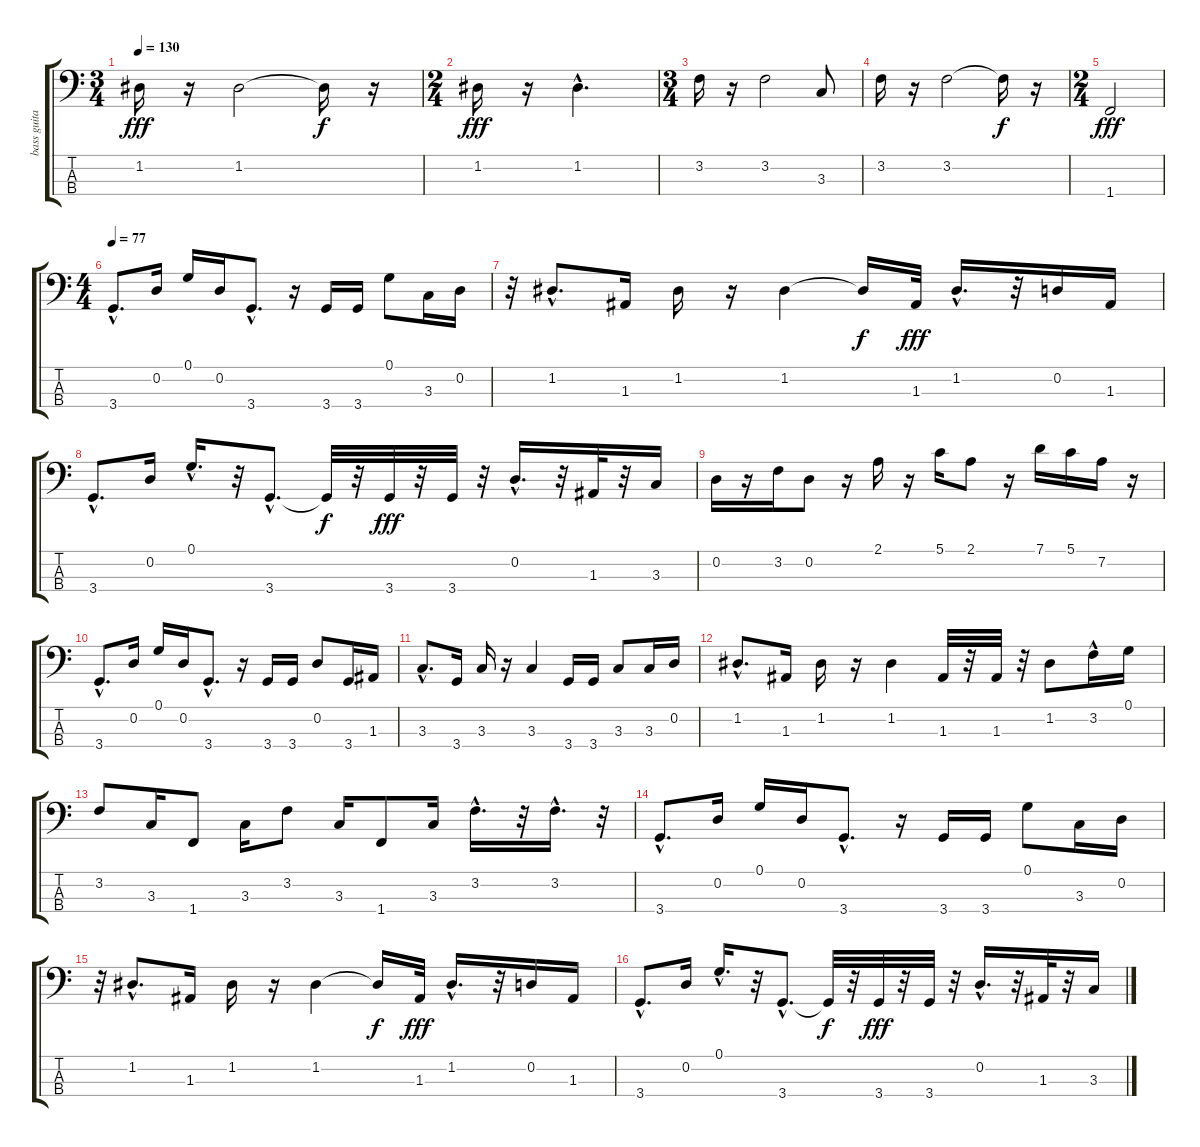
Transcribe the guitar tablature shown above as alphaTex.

\track ("bass guitar" "bass guita") {instrument electricbassfinger}
\staff {score tabs}
\tuning (G2 D2 A1 E1) {hide}
\ts (3 4)
\tempo 130
\clef f4
\ks c
1.2.16{dy fff} r.16 1.2.2 1.2{t}.16{dy f} r.16 |
\ts (2 4)
1.2.16{dy fff} r.16 1.2{hac}.4{d} |
\ts (3 4)
3.2.16 r.16 3.2.2 3.3.8 |
3.2.16 r.16 3.2.2 3.2{t}.16{dy f} r.16 |
\ts (2 4)
1.4.2{dy fff} |
\ts (4 4)
\tempo 77
3.4{hac}.8{d} 0.2.16 0.1.16 0.2.16 3.4{hac}.8{d} r.16 3.4.16 3.4.16 0.1.8 3.3.16 0.2.16 |
r.32 1.2{hac}.8{d} 1.3.16 1.2.16 r.16 1.2.4 1.2{t}.16{dy f} 1.3.32{dy fff} 1.2{hac}.16{d} r.32 0.2.16 1.3.16 |
3.4{hac}.8{d} 0.2.16 0.1{hac}.16{d} r.32 3.4{hac}.8{d} 3.4{t}.32{dy f} r.32 3.4.32{dy fff} r.32 3.4.32 r.32 0.2{hac}.16{d} r.32 1.3.32 r.32 3.3.16 |
0.2.16 r.16 3.2.16 0.2.8 r.16 2.1.16 r.16 5.1.16 2.1.8 r.16 7.1.16 5.1.16 7.2.16 r.16 |
3.4{hac}.8{d} 0.2.16 0.1.16 0.2.16 3.4{hac}.8{d} r.16 3.4.16 3.4.16 0.2.8 3.4.16 1.3.16 |
3.3{hac}.8{d} 3.4.16 3.3.16 r.16 3.3.4 3.4.16 3.4.16 3.3.8 3.3.16 0.2.16 |
1.2{hac}.8{d} 1.3.16 1.2.16 r.16 1.2.4 1.3.32 r.32 1.3.32 r.32 1.2.8 3.2{hac}.16 0.1.16 |
3.2.8 3.3.16 1.4.8 3.3.16 3.2.8 3.3.16 1.4.8 3.3.16 3.2{hac}.16{d} r.32 3.2{hac}.16{d} r.32 |
3.4{hac}.8{d} 0.2.16 0.1.16 0.2.16 3.4{hac}.8{d} r.16 3.4.16 3.4.16 0.1.8 3.3.16 0.2.16 |
r.32 1.2{hac}.8{d} 1.3.16 1.2.16 r.16 1.2.4 1.2{t}.16{dy f} 1.3.32{dy fff} 1.2{hac}.16{d} r.32 0.2.16 1.3.16 |
3.4{hac}.8{d} 0.2.16 0.1{hac}.16{d} r.32 3.4{hac}.8{d} 3.4{t}.32{dy f} r.32 3.4.32{dy fff} r.32 3.4.32 r.32 0.2{hac}.16{d} r.32 1.3.32 r.32 3.3.16
